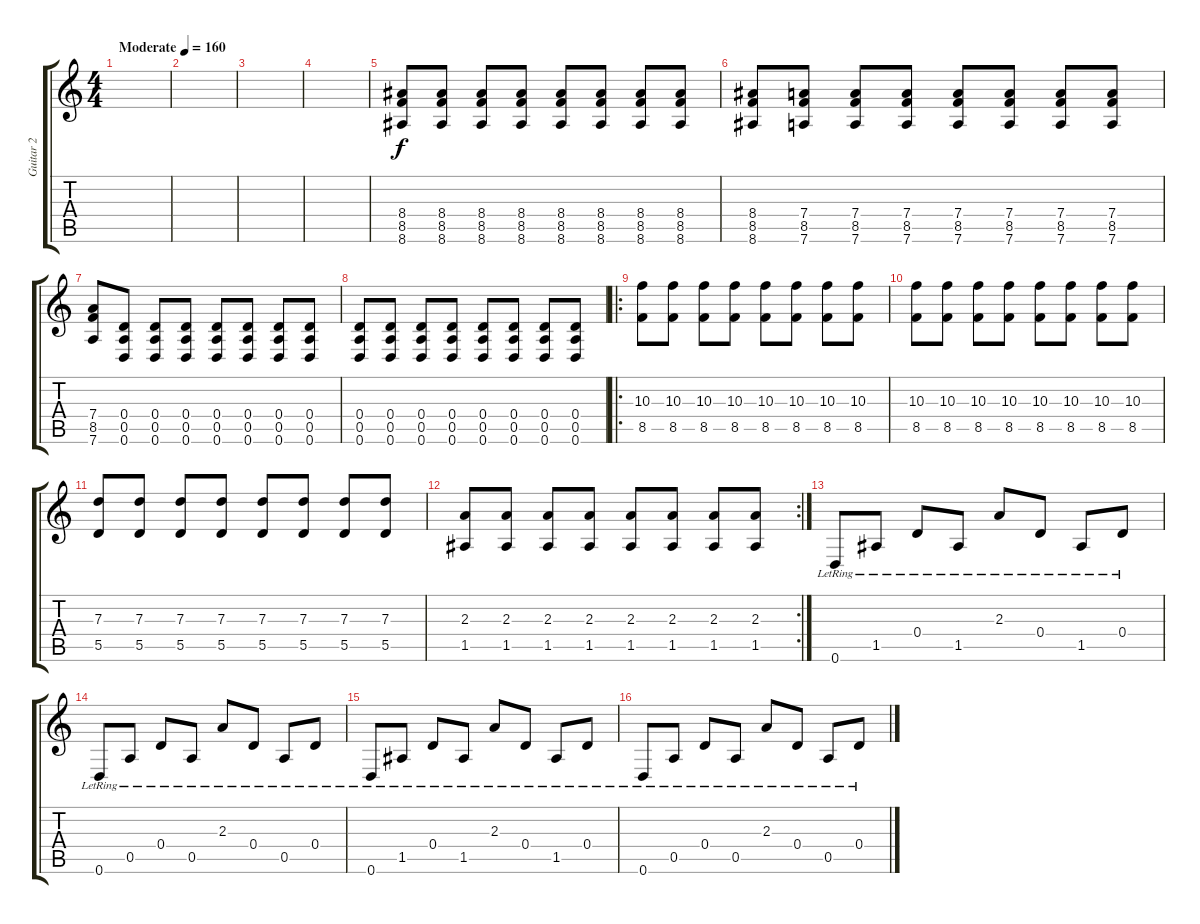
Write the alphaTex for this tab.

\track ("Guitar 2" "Guitar 2") {instrument distortionguitar}
\staff {score tabs}
\tuning (E4 B3 G3 D3 A2 D2) {hide}
\ts (4 4)
\tempo (160 "Moderate")
\clef g2
\ks c
|
|
|
|
(8.4 8.5 8.6).8 (8.4 8.5 8.6).8 (8.4 8.5 8.6).8 (8.4 8.5 8.6).8 (8.4 8.5 8.6).8 (8.4 8.5 8.6).8 (8.4 8.5 8.6).8 (8.4 8.5 8.6).8 |
(8.4 8.5 8.6).8 (7.4 8.5 7.6).8 (7.4 8.5 7.6).8 (7.4 8.5 7.6).8 (7.4 8.5 7.6).8 (7.4 8.5 7.6).8 (7.4 8.5 7.6).8 (7.4 8.5 7.6).8 |
(7.4 8.5 7.6).8 (0.4 0.5 0.6).8 (0.4 0.5 0.6).8 (0.4 0.5 0.6).8 (0.4 0.5 0.6).8 (0.4 0.5 0.6).8 (0.4 0.5 0.6).8 (0.4 0.5 0.6).8 |
(0.4 0.5 0.6).8 (0.4 0.5 0.6).8 (0.4 0.5 0.6).8 (0.4 0.5 0.6).8 (0.4 0.5 0.6).8 (0.4 0.5 0.6).8 (0.4 0.5 0.6).8 (0.4 0.5 0.6).8 |
\ro
(10.3 8.5).8 (10.3 8.5).8 (10.3 8.5).8 (10.3 8.5).8 (10.3 8.5).8 (10.3 8.5).8 (10.3 8.5).8 (10.3 8.5).8 |
(10.3 8.5).8 (10.3 8.5).8 (10.3 8.5).8 (10.3 8.5).8 (10.3 8.5).8 (10.3 8.5).8 (10.3 8.5).8 (10.3 8.5).8 |
(7.3 5.5).8 (7.3 5.5).8 (7.3 5.5).8 (7.3 5.5).8 (7.3 5.5).8 (7.3 5.5).8 (7.3 5.5).8 (7.3 5.5).8 |
\rc 2
(2.3 1.5).8 (2.3 1.5).8 (2.3 1.5).8 (2.3 1.5).8 (2.3 1.5).8 (2.3 1.5).8 (2.3 1.5).8 (2.3 1.5).8 |
0.6{lr}.8{instrument acousticguitarsteel} 1.5{lr}.8 0.4{lr}.8 1.5{lr}.8 2.3{lr}.8 0.4{lr}.8 1.5{lr}.8 0.4{lr}.8 |
0.6{lr}.8{instrument acousticguitarsteel} 0.5{lr}.8 0.4{lr}.8 0.5{lr}.8 2.3{lr}.8 0.4{lr}.8 0.5{lr}.8 0.4{lr}.8 |
0.6{lr}.8{instrument acousticguitarsteel} 1.5{lr}.8 0.4{lr}.8 1.5{lr}.8 2.3{lr}.8 0.4{lr}.8 1.5{lr}.8 0.4{lr}.8 |
0.6{lr}.8{instrument acousticguitarsteel} 0.5{lr}.8 0.4{lr}.8 0.5{lr}.8 2.3{lr}.8 0.4{lr}.8 0.5{lr}.8 0.4{lr}.8
